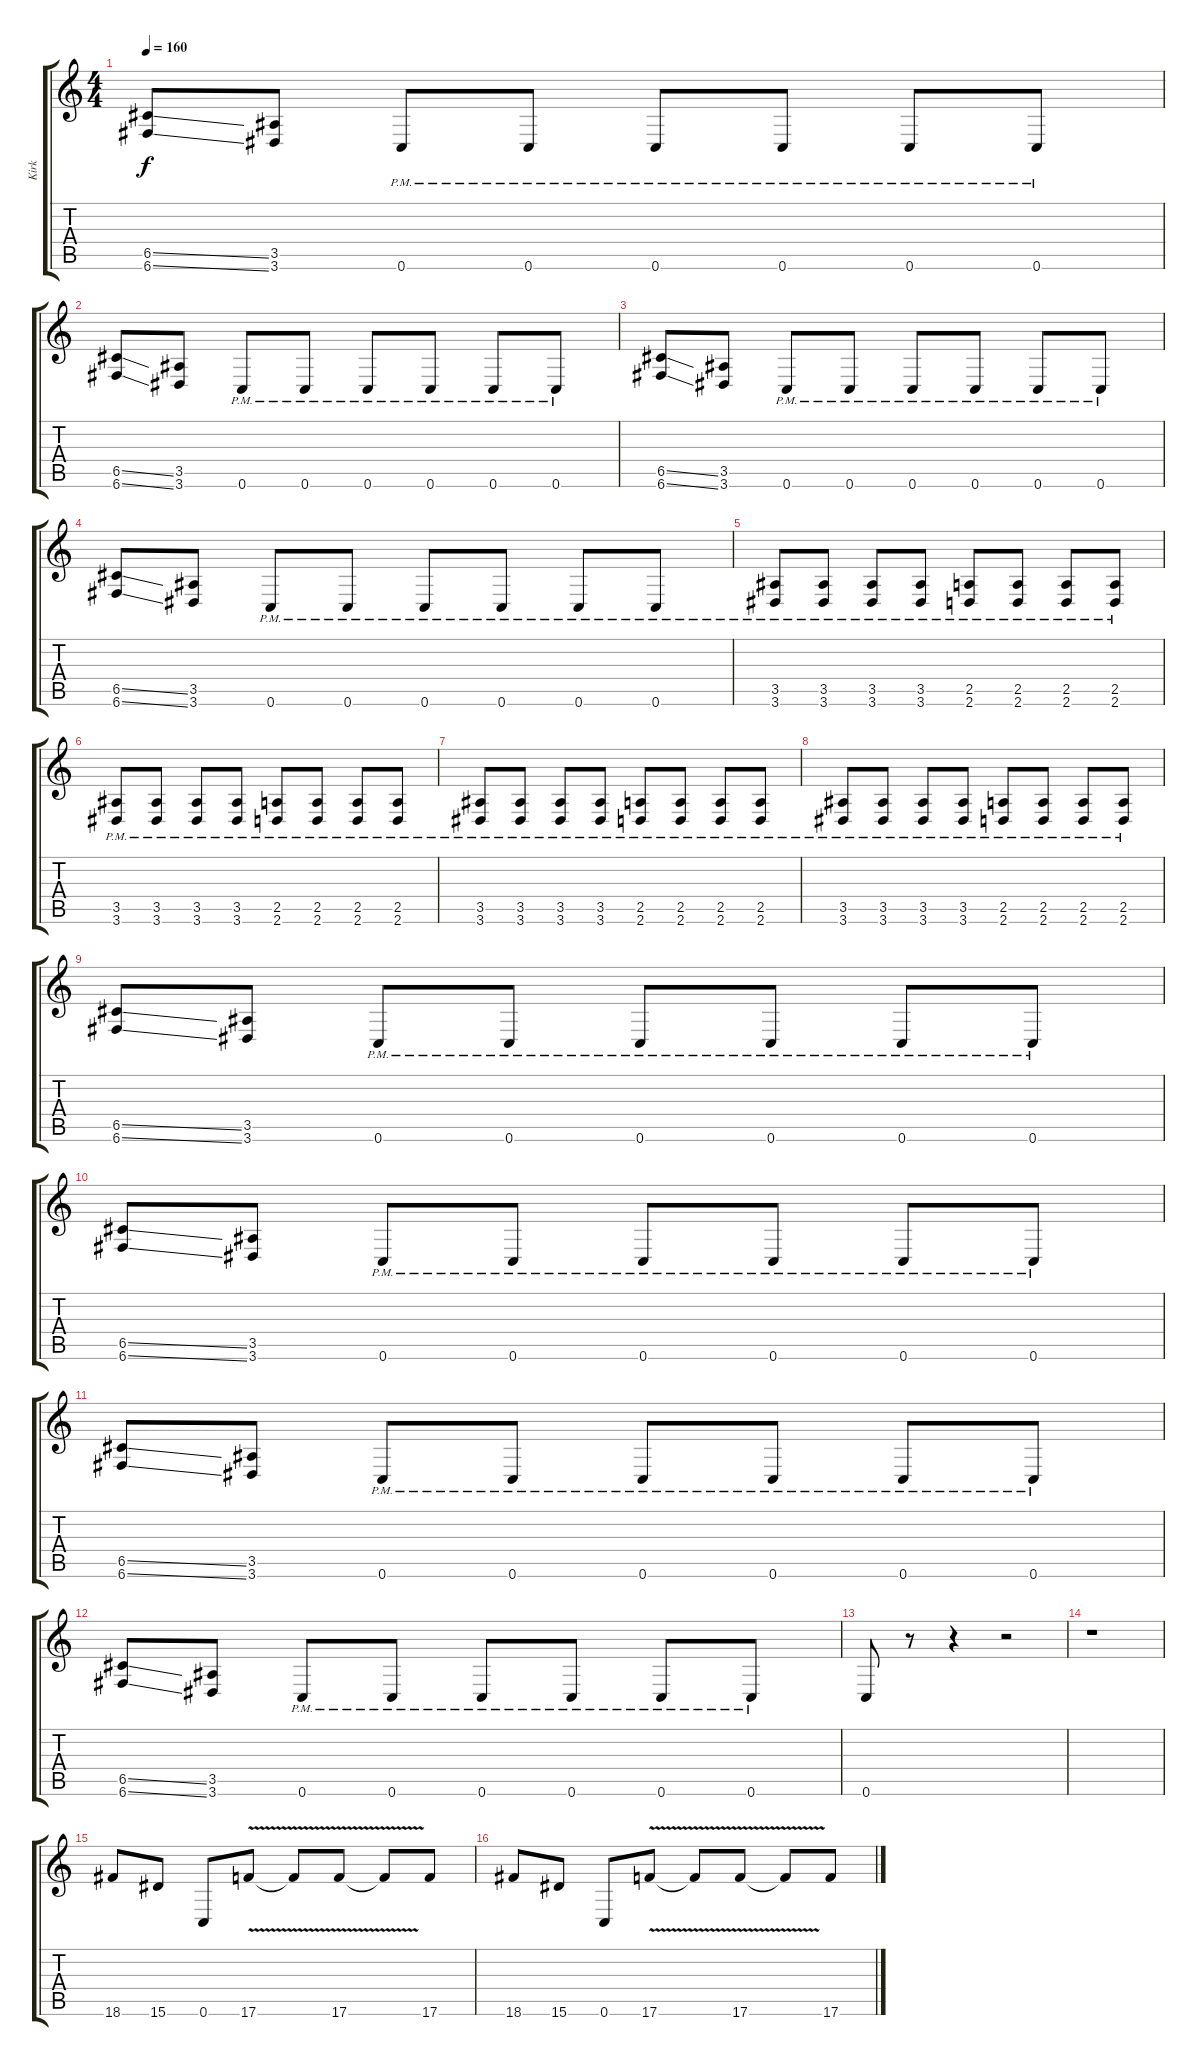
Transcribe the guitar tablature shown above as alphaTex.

\track ("Kirk" "Kirk") {instrument distortionguitar}
\staff {score tabs}
\tuning (D4 A3 F3 C3 G2 C2) {hide}
\ts (4 4)
\tempo 160
\clef g2
\ks c
(6.5{ss} 6.6{ss}).8{dy f} (3.5 3.6).8 0.6{pm}.8 0.6{pm}.8 0.6{pm}.8 0.6{pm}.8 0.6{pm}.8 0.6{pm}.8 |
(6.5{ss} 6.6{ss}).8 (3.5 3.6).8 0.6{pm}.8 0.6{pm}.8 0.6{pm}.8 0.6{pm}.8 0.6{pm}.8 0.6{pm}.8 |
(6.5{ss} 6.6{ss}).8 (3.5 3.6).8 0.6{pm}.8 0.6{pm}.8 0.6{pm}.8 0.6{pm}.8 0.6{pm}.8 0.6{pm}.8 |
(6.5{ss} 6.6{ss}).8 (3.5 3.6).8 0.6{pm}.8 0.6{pm}.8 0.6{pm}.8 0.6{pm}.8 0.6{pm}.8 0.6{pm}.8 |
(3.5{pm} 3.6{pm}).8 (3.5{pm} 3.6{pm}).8 (3.5{pm} 3.6{pm}).8 (3.5{pm} 3.6{pm}).8 (2.5{pm} 2.6{pm}).8 (2.5{pm} 2.6{pm}).8 (2.5{pm} 2.6{pm}).8 (2.5{pm} 2.6{pm}).8 |
(3.5{pm} 3.6{pm}).8 (3.5{pm} 3.6{pm}).8 (3.5{pm} 3.6{pm}).8 (3.5{pm} 3.6{pm}).8 (2.5{pm} 2.6{pm}).8 (2.5{pm} 2.6{pm}).8 (2.5{pm} 2.6{pm}).8 (2.5{pm} 2.6{pm}).8 |
(3.5{pm} 3.6{pm}).8 (3.5{pm} 3.6{pm}).8 (3.5{pm} 3.6{pm}).8 (3.5{pm} 3.6{pm}).8 (2.5{pm} 2.6{pm}).8 (2.5{pm} 2.6{pm}).8 (2.5{pm} 2.6{pm}).8 (2.5{pm} 2.6{pm}).8 |
(3.5{pm} 3.6{pm}).8 (3.5{pm} 3.6{pm}).8 (3.5{pm} 3.6{pm}).8 (3.5{pm} 3.6{pm}).8 (2.5{pm} 2.6{pm}).8 (2.5{pm} 2.6{pm}).8 (2.5{pm} 2.6{pm}).8 (2.5{pm} 2.6{pm}).8 |
(6.5{ss} 6.6{ss}).8 (3.5 3.6).8 0.6{pm}.8 0.6{pm}.8 0.6{pm}.8 0.6{pm}.8 0.6{pm}.8 0.6{pm}.8 |
(6.5{ss} 6.6{ss}).8 (3.5 3.6).8 0.6{pm}.8 0.6{pm}.8 0.6{pm}.8 0.6{pm}.8 0.6{pm}.8 0.6{pm}.8 |
(6.5{ss} 6.6{ss}).8 (3.5 3.6).8 0.6{pm}.8 0.6{pm}.8 0.6{pm}.8 0.6{pm}.8 0.6{pm}.8 0.6{pm}.8 |
(6.5{ss} 6.6{ss}).8 (3.5 3.6).8 0.6{pm}.8 0.6{pm}.8 0.6{pm}.8 0.6{pm}.8 0.6{pm}.8 0.6{pm}.8 |
0.6.8 r.8 r.4 r.2 |
r.1 |
18.6.8{instrument distortionguitar} 15.6.8 0.6.8 17.6{v}.8 17.6{t}.8 17.6{v}.8 17.6{t}.8 17.6.8 |
18.6.8 15.6.8 0.6.8 17.6{v}.8 17.6{t}.8 17.6{v}.8 17.6{t}.8 17.6.8
